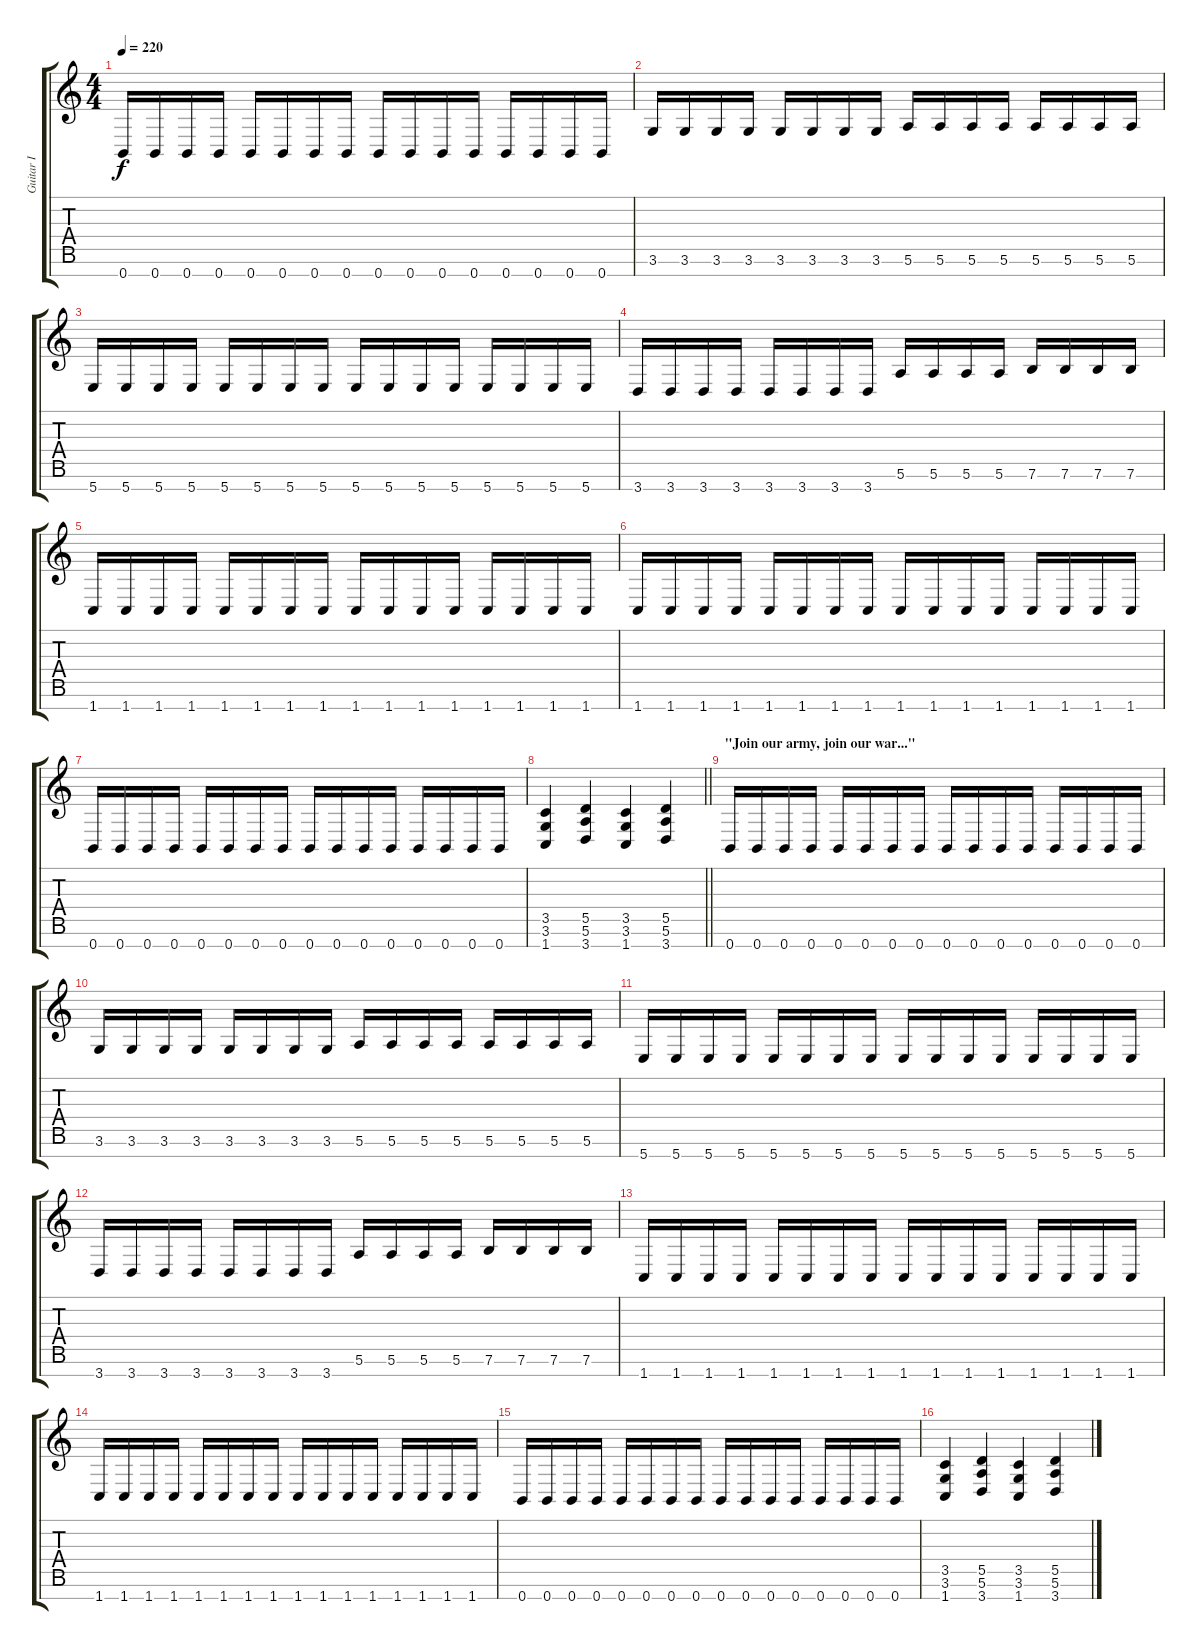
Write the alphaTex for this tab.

\track ("Guitar I" "Guitar I") {instrument distortionguitar}
\staff {score tabs}
\tuning (E4 B3 G3 D3 A2 E2 B1) {hide}
\ts (4 4)
\section ("" "")
\tempo 220
\clef g2
\ks c
0.7.16{dy f} 0.7.16 0.7.16 0.7.16 0.7.16 0.7.16 0.7.16 0.7.16 0.7.16 0.7.16 0.7.16 0.7.16 0.7.16 0.7.16 0.7.16 0.7.16 |
3.6.16 3.6.16 3.6.16 3.6.16 3.6.16 3.6.16 3.6.16 3.6.16 5.6.16 5.6.16 5.6.16 5.6.16 5.6.16 5.6.16 5.6.16 5.6.16 |
5.7.16 5.7.16 5.7.16 5.7.16 5.7.16 5.7.16 5.7.16 5.7.16 5.7.16 5.7.16 5.7.16 5.7.16 5.7.16 5.7.16 5.7.16 5.7.16 |
3.7.16 3.7.16 3.7.16 3.7.16 3.7.16 3.7.16 3.7.16 3.7.16 5.6.16 5.6.16 5.6.16 5.6.16 7.6.16 7.6.16 7.6.16 7.6.16 |
1.7.16 1.7.16 1.7.16 1.7.16 1.7.16 1.7.16 1.7.16 1.7.16 1.7.16 1.7.16 1.7.16 1.7.16 1.7.16 1.7.16 1.7.16 1.7.16 |
1.7.16 1.7.16 1.7.16 1.7.16 1.7.16 1.7.16 1.7.16 1.7.16 1.7.16 1.7.16 1.7.16 1.7.16 1.7.16 1.7.16 1.7.16 1.7.16 |
0.7.16 0.7.16 0.7.16 0.7.16 0.7.16 0.7.16 0.7.16 0.7.16 0.7.16 0.7.16 0.7.16 0.7.16 0.7.16 0.7.16 0.7.16 0.7.16 |
\barLineRight lightlight
(3.5 3.6 1.7).4 (5.5 5.6 3.7).4 (3.5 3.6 1.7).4 (5.5 5.6 3.7).4 |
\section ("" "\"Join our army, join our war...\"")
0.7.16 0.7.16 0.7.16 0.7.16 0.7.16 0.7.16 0.7.16 0.7.16 0.7.16 0.7.16 0.7.16 0.7.16 0.7.16 0.7.16 0.7.16 0.7.16 |
3.6.16 3.6.16 3.6.16 3.6.16 3.6.16 3.6.16 3.6.16 3.6.16 5.6.16 5.6.16 5.6.16 5.6.16 5.6.16 5.6.16 5.6.16 5.6.16 |
5.7.16 5.7.16 5.7.16 5.7.16 5.7.16 5.7.16 5.7.16 5.7.16 5.7.16 5.7.16 5.7.16 5.7.16 5.7.16 5.7.16 5.7.16 5.7.16 |
3.7.16 3.7.16 3.7.16 3.7.16 3.7.16 3.7.16 3.7.16 3.7.16 5.6.16 5.6.16 5.6.16 5.6.16 7.6.16 7.6.16 7.6.16 7.6.16 |
1.7.16 1.7.16 1.7.16 1.7.16 1.7.16 1.7.16 1.7.16 1.7.16 1.7.16 1.7.16 1.7.16 1.7.16 1.7.16 1.7.16 1.7.16 1.7.16 |
1.7.16 1.7.16 1.7.16 1.7.16 1.7.16 1.7.16 1.7.16 1.7.16 1.7.16 1.7.16 1.7.16 1.7.16 1.7.16 1.7.16 1.7.16 1.7.16 |
0.7.16 0.7.16 0.7.16 0.7.16 0.7.16 0.7.16 0.7.16 0.7.16 0.7.16 0.7.16 0.7.16 0.7.16 0.7.16 0.7.16 0.7.16 0.7.16 |
(3.5 3.6 1.7).4 (5.5 5.6 3.7).4 (3.5 3.6 1.7).4 (5.5 5.6 3.7).4
